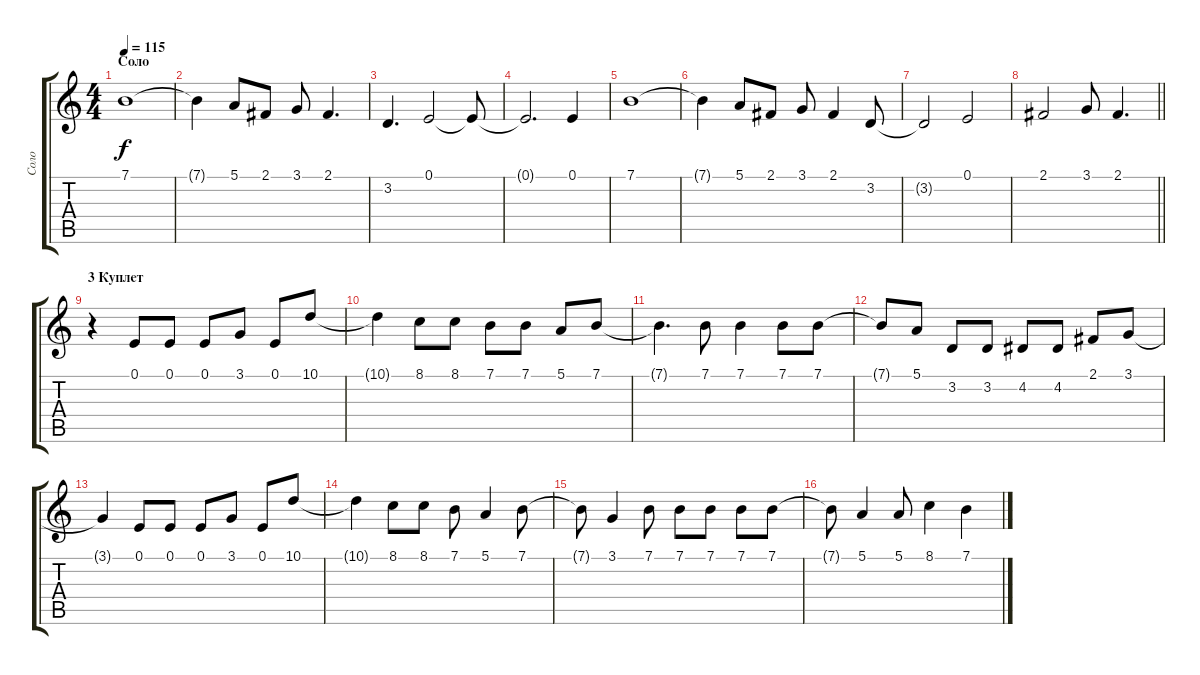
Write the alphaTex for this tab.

\track ("Соло" "Соло") {instrument acousticgrandpiano}
\staff {score tabs}
\tuning (E4 B3 G3 D3 A2 E2) {hide}
\ts (4 4)
\section ("" "Соло")
\tempo 115
\clef g2
\ks c
7.1.1{dy f} |
7.1{t}.4 5.1.8 2.1.8 3.1.8 2.1.4{d} |
3.2.4{d} 0.1.2 0.1{t}.8 |
0.1{t}.2{d} 0.1.4 |
7.1.1 |
7.1{t}.4 5.1.8 2.1.8 3.1.8 2.1.4 3.2.8 |
3.2{t}.2 0.1.2 |
\barLineRight lightlight
2.1.2 3.1.8 2.1.4{d} |
\section ("" "3 Куплет")
r.4 0.1.8 0.1.8 0.1.8 3.1.8 0.1.8 10.1.8 |
10.1{t}.4 8.1.8 8.1.8 7.1.8 7.1.8 5.1.8 7.1.8 |
7.1{t}.4{d} 7.1.8 7.1.4 7.1.8 7.1.8 |
7.1{t}.8 5.1.8 3.2.8 3.2.8 4.2.8 4.2.8 2.1.8 3.1.8 |
3.1{t}.4 0.1.8 0.1.8 0.1.8 3.1.8 0.1.8 10.1.8 |
10.1{t}.4 8.1.8 8.1.8 7.1.8 5.1.4 7.1.8 |
7.1{t}.8 3.1.4 7.1.8 7.1.8 7.1.8 7.1.8 7.1.8 |
7.1{t}.8 5.1.4 5.1.8 8.1.4 7.1.4
